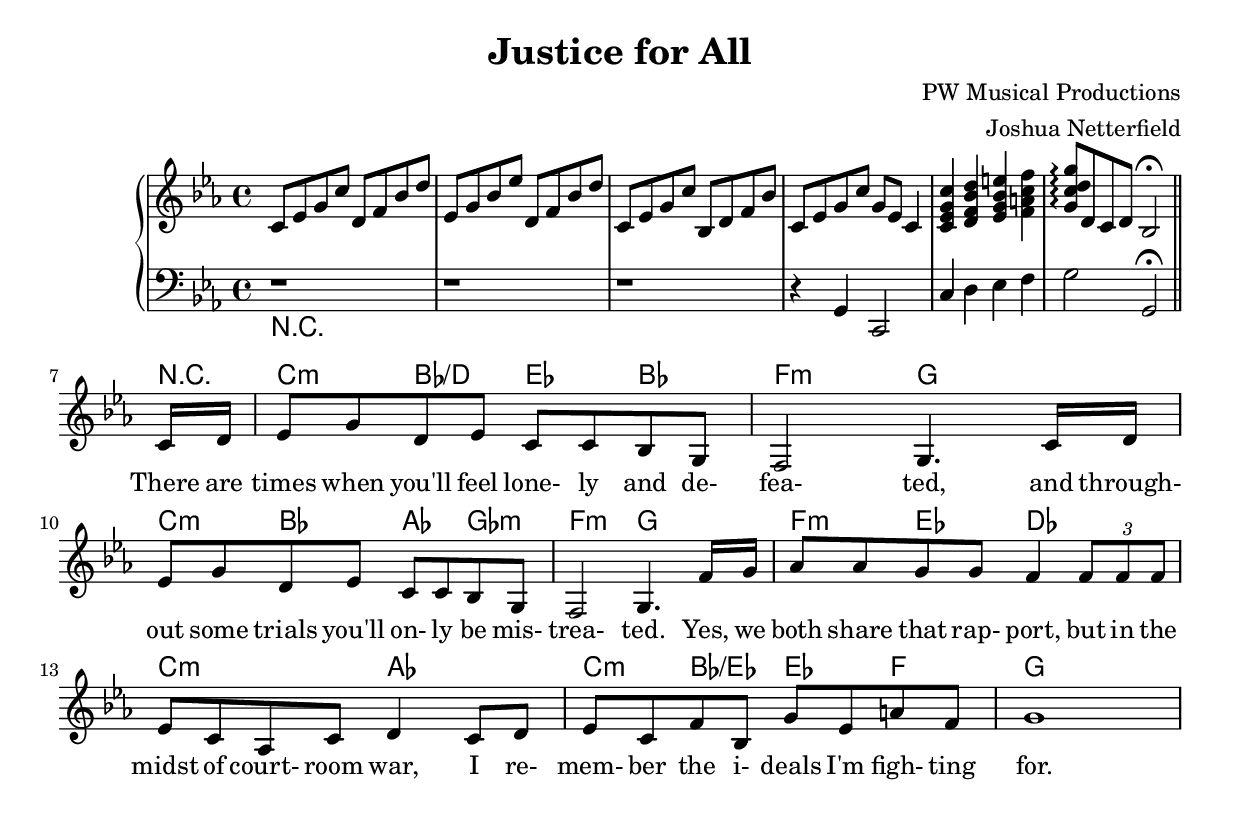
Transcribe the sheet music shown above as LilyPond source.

\header {
  title = "Justice for All"
  composer = "PW Musical Productions"
  arranger = "Joshua Netterfield"
}

\layout {   
  \context {     
    \Staff \RemoveEmptyStaves
    \override VerticalAxisGroup #'remove-first = ##t
  }
}

\score {
  <<
  \new PianoStaff \relative c' <<
    \new Staff {
      \key c \minor
      c8 ees g c
      d, f bes d |
      ees, g bes ees
      d, f bes d |
      c, ees g c
      bes, d f bes |
      c, ees g c g ees c4 |

      <c ees g c>4
      <d f bes d>4
      <ees g bes e>4
      <f a c f>4
      <g c d g>8\arpeggio
      d c d bes2\fermata 
      \bar "||"
      % Hide time signature
      \override Staff.TimeSignature #'stencil = ##f

      % Without this, some extra space is added after the line...
      \once \set Staff.explicitKeySignatureVisibility = #end-of-line-invisible
      \break
    }
    \new Staff {
      \key c \minor
      \clef bass
      r1 |
      r1 |
      r1 |
      r4 g, c,2 |

      c'4
      d
      ees
      f |
      g2
      g,\fermata
      \bar "||"
      % Hide time signature
      \override Staff.TimeSignature #'stencil = ##f

      % Without this, some extra space is added after the line...
      \once \set Staff.explicitKeySignatureVisibility = #end-of-line-invisible
      \break
    }
  >> 
  \chords {
    R1*6

    % Without this, some extra space is added after the line...
    \once \set Staff.explicitKeySignatureVisibility = #end-of-line-invisible
    \break

    \time 1/8
    r8

    \time 4/4
    
    c4:m bes/d ees bes
    f2:m g

    c4:m bes aes ges:m
    f2:m g

    f4:m ees des2
    c2:m aes

    c4:m bes/ees ees f
    g1

  }
  \new Staff \relative c {
    R1*6
    \override Staff.TimeSignature #'stencil = ##f

    % Without this, some extra space is added after the line...
    \once \set Staff.explicitKeySignatureVisibility = #end-of-line-invisible
    \break

    \key c \minor
    \time 1/8
    \new Voice = "vocals" {
      c'16 d
      \time 4/4
    
      ees8 g d ees c c bes g |
      f2 g4. c16 d |
      
      % Show future time signatures (remember, we got rid of them above...) 
      \override Staff.TimeSignature #'stencil = ##t

      ees8 g d ees c c bes g |
      f2 g4. f'16 g |

      aes8 aes g g f4
      \tuplet 3/2 { f8 f f } |
      ees c aes c d4
      c8 d |
      ees c f bes, g' ees a f |
      g1
    }
  }
  \new Lyrics \lyricsto "vocals" {
    There are times when you'll feel lone- ly and de-
    fea- ted, and through- out some trials you'll on- ly be mis-
    trea- ted. Yes, we
    both share that rap- port, but in the
    midst of court- room war, I re-
    mem- ber the i- deals I'm figh- ting
    for.
  }
  >>
}